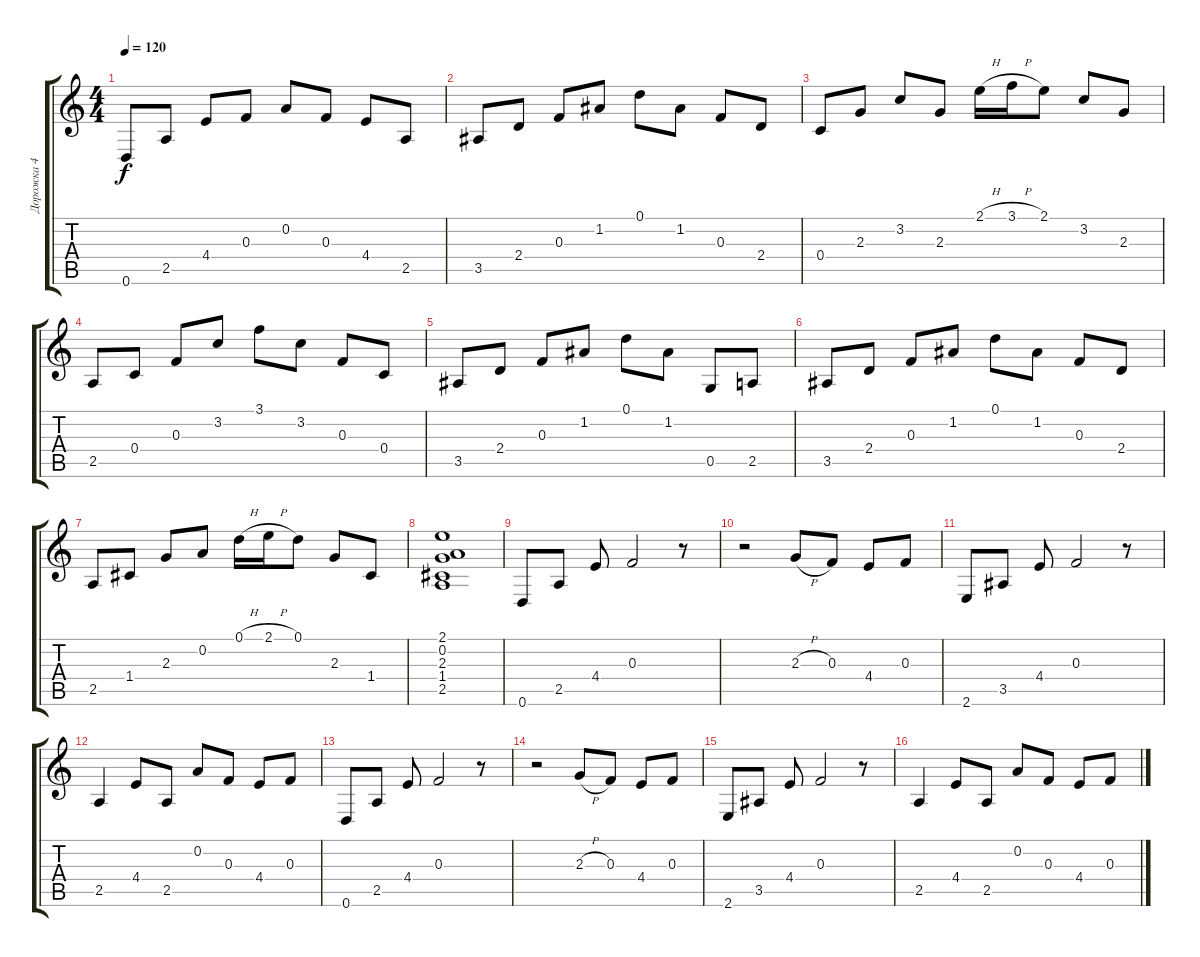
\track ("Дорожка 4" "Дорожка 4") {instrument acousticguitarsteel}
\staff {score tabs}
\tuning (D4 A3 F3 C3 G2 D2) {hide}
\ts (4 4)
\tempo 120
\clef g2
\ks c
0.6.8{dy f} 2.5.8 4.4.8 0.3.8 0.2.8 0.3.8 4.4.8 2.5.8 |
3.5.8 2.4.8 0.3.8 1.2.8 0.1.8 1.2.8 0.3.8 2.4.8 |
0.4.8 2.3.8 3.2.8 2.3.8 2.1{h}.16 3.1{h}.16 2.1.8 3.2.8 2.3.8 |
2.5.8 0.4.8 0.3.8 3.2.8 3.1.8 3.2.8 0.3.8 0.4.8 |
3.5.8 2.4.8 0.3.8 1.2.8 0.1.8 1.2.8 0.5.8 2.5.8 |
3.5.8 2.4.8 0.3.8 1.2.8 0.1.8 1.2.8 0.3.8 2.4.8 |
2.5.8 1.4.8 2.3.8 0.2.8 0.1{h}.16 2.1{h}.16 0.1.8 2.3.8 1.4.8 |
(2.1 0.2 2.3 1.4 2.5).1 |
0.6.8 2.5.8 4.4.8 0.3.2 r.8 |
r.2 2.3{h}.8 0.3.8 4.4.8 0.3.8 |
2.6.8 3.5.8 4.4.8 0.3.2 r.8 |
2.5.4 4.4.8 2.5.8 0.2.8 0.3.8 4.4.8 0.3.8 |
0.6.8 2.5.8 4.4.8 0.3.2 r.8 |
r.2 2.3{h}.8 0.3.8 4.4.8 0.3.8 |
2.6.8 3.5.8 4.4.8 0.3.2 r.8 |
2.5.4 4.4.8 2.5.8 0.2.8 0.3.8 4.4.8 0.3.8
